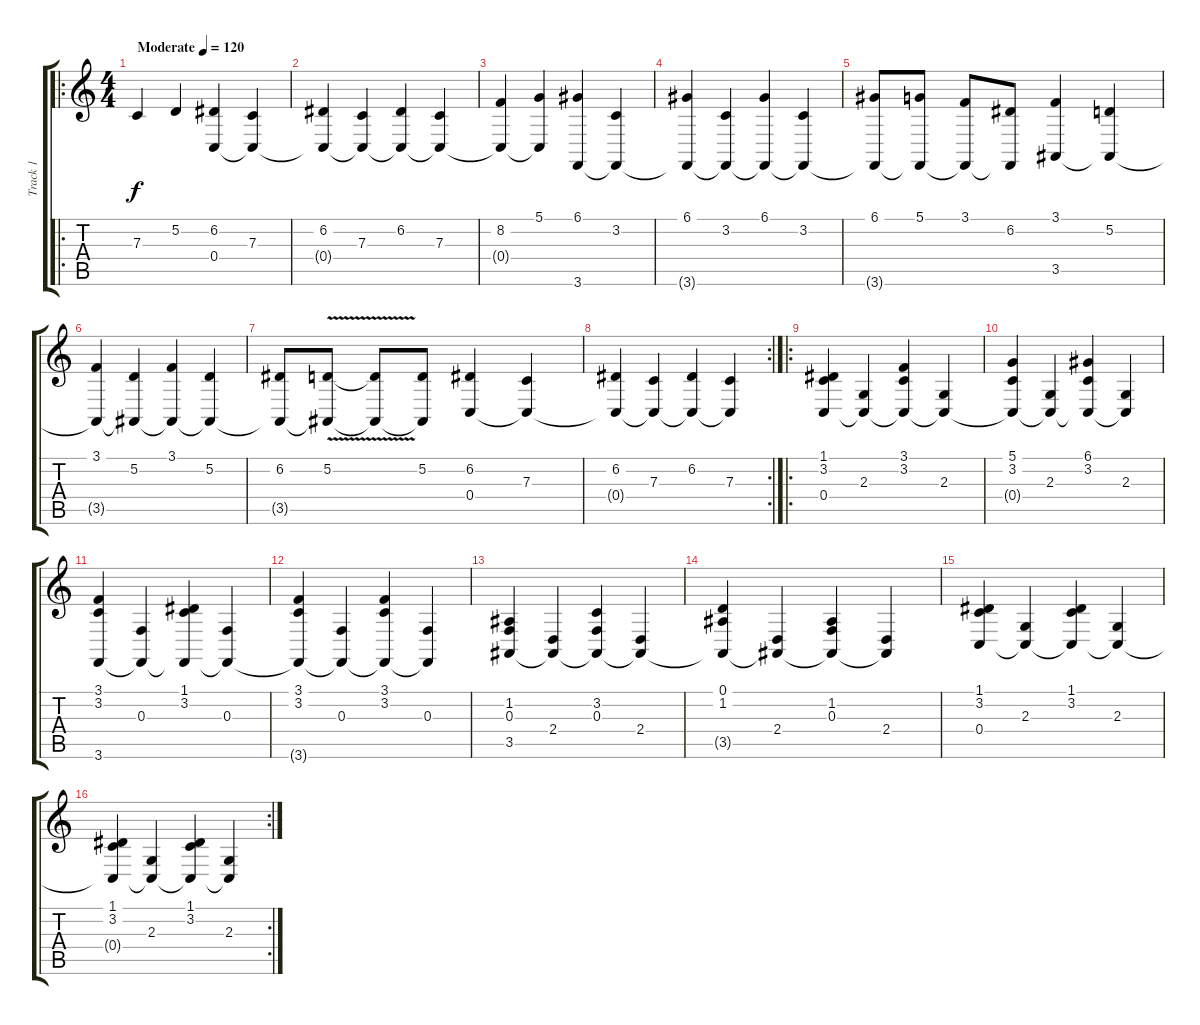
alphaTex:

\track ("Track 1" "Track 1") {instrument musicbox}
\staff {score tabs}
\tuning (D4 A3 F3 C3 G2 D2) {hide}
\ro
\ts (4 4)
\tempo (120 "Moderate")
\clef g2
\ks c
7.3.4{dy f instrument musicbox} 5.2.4 (6.2 0.4).4 (7.3 0.4{t}).4 |
(6.2 0.4{t}).4 (7.3 0.4{t}).4 (6.2 0.4{t}).4 (7.3 0.4{t}).4 |
(8.2 0.4{t}).4 (5.1 0.4{t}).4 (6.1 3.6).4 (3.2 3.6{t}).4 |
(6.1 3.6{t}).4 (3.2 3.6{t}).4 (6.1 3.6{t}).4 (3.2 3.6{t}).4 |
(6.1 3.6{t}).8 (5.1 3.6{t}).8 (3.1 3.6{t}).8 (6.2 3.6{t}).8 (3.1 3.5).4 (5.2 3.5{t}).4 |
(3.1 3.5{t}).4 (5.2 3.5{t}).4 (3.1 3.5{t}).4 (5.2 3.5{t}).4 |
(6.2 3.5{t}).8 (5.2{v} 3.5{t}).8 (5.2{t} 3.5{t}).8 (5.2 3.5{t}).8 (6.2 0.4).4 (7.3 0.4{t}).4 |
\rc 2
(6.2 0.4{t}).4 (7.3 0.4{t}).4 (6.2 0.4{t}).4 (7.3 0.4{t}).4 |
\ro
(1.1 3.2 0.4).4 (2.3 0.4{t}).4 (3.1 3.2 0.4{t}).4 (2.3 0.4{t}).4 |
(5.1 3.2 0.4{t}).4 (2.3 0.4{t}).4 (6.1 3.2 0.4{t}).4 (2.3 0.4{t}).4 |
(3.1 3.2 3.6).4 (0.3 3.6{t}).4 (1.1 3.2 3.6{t}).4 (0.3 3.6{t}).4 |
(3.1 3.2 3.6{t}).4 (0.3 3.6{t}).4 (3.1 3.2 3.6{t}).4 (0.3 3.6{t}).4 |
(1.2 0.3 3.5).4 (2.4 3.5{t}).4 (3.2 0.3 3.5{t}).4 (2.4 3.5{t}).4 |
(0.1 1.2 3.5{t}).4 (2.4 3.5{t}).4 (1.2 0.3 3.5{t}).4 (2.4 3.5{t}).4 |
(1.1 3.2 0.4).4 (2.3 0.4{t}).4 (1.1 3.2 0.4{t}).4 (2.3 0.4{t}).4 |
\rc 2
(1.1 3.2 0.4{t}).4 (2.3 0.4{t}).4 (1.1 3.2 0.4{t}).4 (2.3 0.4{t}).4
